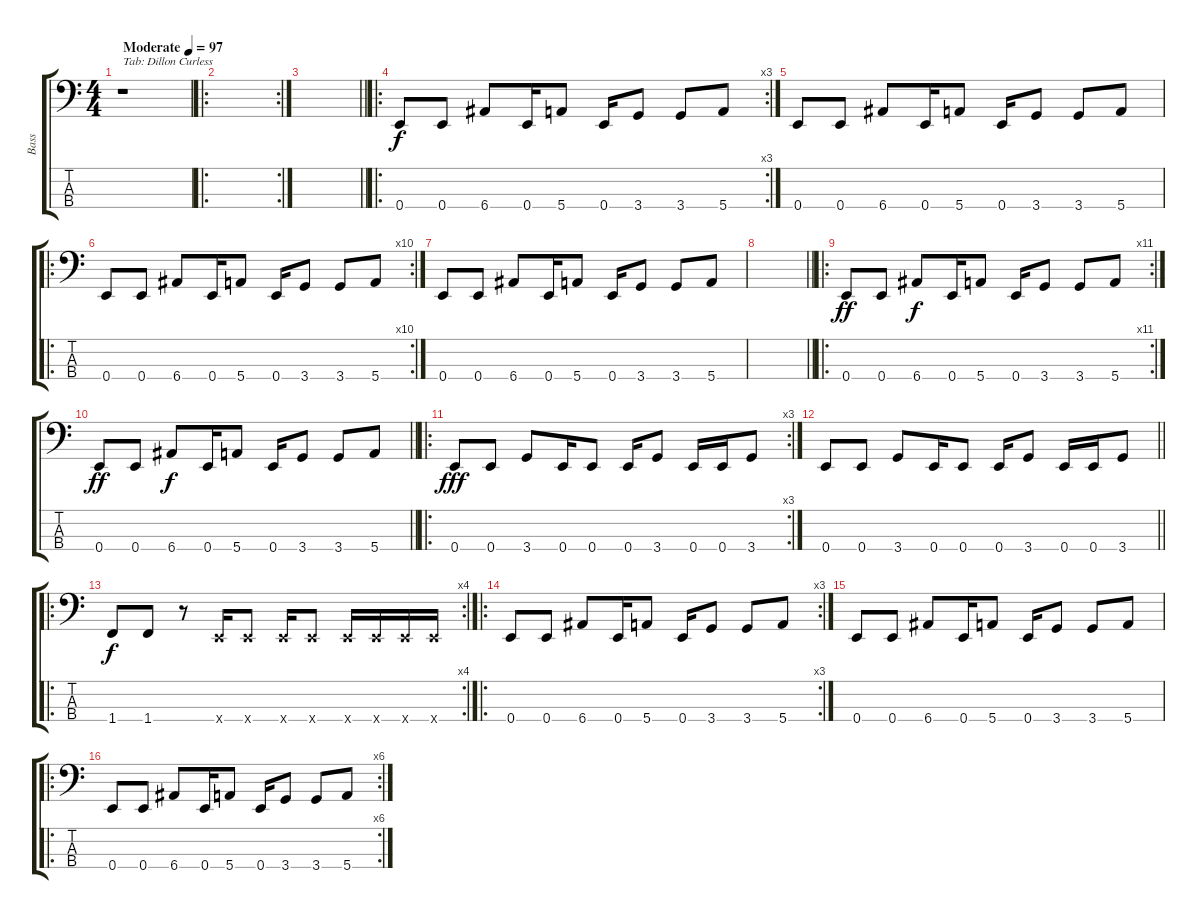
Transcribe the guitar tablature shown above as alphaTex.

\track ("Bass" "Bass") {instrument electricbassfinger}
\staff {score tabs}
\tuning (G2 D2 A1 E1) {hide}
\ts (4 4)
\tempo (97 "Moderate")
\clef f4
\ks c
r.1{txt "Tab: Dillon Curless" dy f instrument electricbassfinger} |
\ro
\rc 2
|
\barLineRight lightlight
|
\ro
\rc 3
0.4.8 0.4.8 6.4.8 0.4.16 5.4.8 0.4.16 3.4.8 3.4.8 5.4.8 |
0.4.8 0.4.8 6.4.8 0.4.16 5.4.8 0.4.16 3.4.8 3.4.8 5.4.8 |
\ro
\rc 10
0.4.8 0.4.8 6.4.8 0.4.16 5.4.8 0.4.16 3.4.8 3.4.8 5.4.8 |
0.4.8 0.4.8 6.4.8 0.4.16 5.4.8 0.4.16 3.4.8 3.4.8 5.4.8 |
\barLineRight lightlight
|
\ro
\rc 11
0.4.8{dy ff} 0.4.8 6.4.8{dy f} 0.4.16 5.4.8 0.4.16 3.4.8 3.4.8 5.4.8 |
\barLineRight lightlight
0.4.8{dy ff} 0.4.8 6.4.8{dy f} 0.4.16 5.4.8 0.4.16 3.4.8 3.4.8 5.4.8 |
\ro
\rc 3
0.4.8{dy fff} 0.4.8 3.4.8 0.4.16 0.4.8 0.4.16 3.4.8 0.4.16 0.4.16 3.4.8 |
\barLineRight lightlight
0.4.8 0.4.8 3.4.8 0.4.16 0.4.8 0.4.16 3.4.8 0.4.16 0.4.16 3.4.8 |
\ro
\rc 4
1.4.8{dy f} 1.4.8 r.8 0.4{x}.16 0.4{x}.8 0.4{x}.16 0.4{x}.8 0.4{x}.16 0.4{x}.16 0.4{x}.16 0.4{x}.16 |
\ro
\rc 3
0.4.8 0.4.8 6.4.8 0.4.16 5.4.8 0.4.16 3.4.8 3.4.8 5.4.8 |
0.4.8 0.4.8 6.4.8 0.4.16 5.4.8 0.4.16 3.4.8 3.4.8 5.4.8 |
\ro
\rc 6
0.4.8 0.4.8 6.4.8 0.4.16 5.4.8 0.4.16 3.4.8 3.4.8 5.4.8
